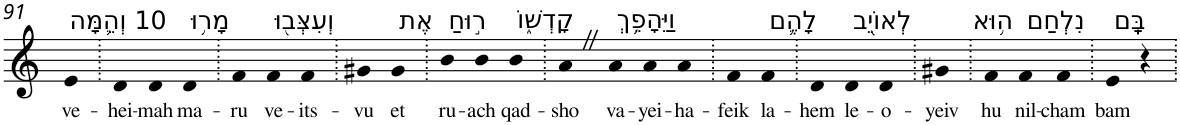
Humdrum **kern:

**kern	**text
*part1	*part1
*staff1	*staff1
*I"Piano	*
*I'Pno	*
!!LO:PB:g=z
*clefG2	*
*k[]	*
=91	=91
!LO:TX:a:t=10 וְהֵ֛מָּה	!
!	!LO:LY:b
4e	ve-
=92.	=92.
!	!LO:LY:b
4d	-hei-
!	!LO:LY:b
4d	-mah
!LO:TX:a:t=מָר֥וּ	!
!	!LO:LY:b
4d	ma-
=93.	=93.
!	!LO:LY:b
4f	-ru
!LO:TX:a:t=וְעִצְּב֖וּ	!
!	!LO:LY:b
4f	ve-
!	!LO:LY:b
4f	-its-
=94.	=94.
!	!LO:LY:b
4g#X	-vu
!LO:TX:a:t=אֶת	!
!	!LO:LY:b
4g#	et
=95.	=95.
!LO:TX:a:t=ר֣וּחַ	!
!	!LO:LY:b
4b	ru-
!	!LO:LY:b
4b	-ach
!LO:TX:a:t=קָדְשׁ֑וֹ	!
!	!LO:LY:b
4b	qad-
=96.	=96.
!	!LO:LY:b
4aZ	-sho
!LO:TX:a:t=וַיֵּהָפֵ֥ךְ	!
!	!LO:LY:b
4a	va-
!	!LO:LY:b
4a	-yei-
!	!LO:LY:b
4a	-ha-
=97.	=97.
!	!LO:LY:b
4f	-feik
!LO:TX:a:t=לָהֶ֛ם	!
!	!LO:LY:b
4f	la-
=98.	=98.
!	!LO:LY:b
4d	-hem
!LO:TX:a:t=לְאוֹיֵ֖ב	!
!	!LO:LY:b
4d	le-
!	!LO:LY:b
4d	-o-
=99.	=99.
!	!LO:LY:b
4g#X	-yeiv
=100.	=100.
!LO:TX:a:t=ה֥וּא	!
!	!LO:LY:b
4f	hu
!LO:TX:a:t=נִלְחַם	!
!	!LO:LY:b
4f	nil-
!	!LO:LY:b
4f	-cham
=101.	=101.
!LO:TX:a:t=בָּֽם	!
!	!LO:LY:b
4e	bam
4r	.
=.	=.
*-	*-
